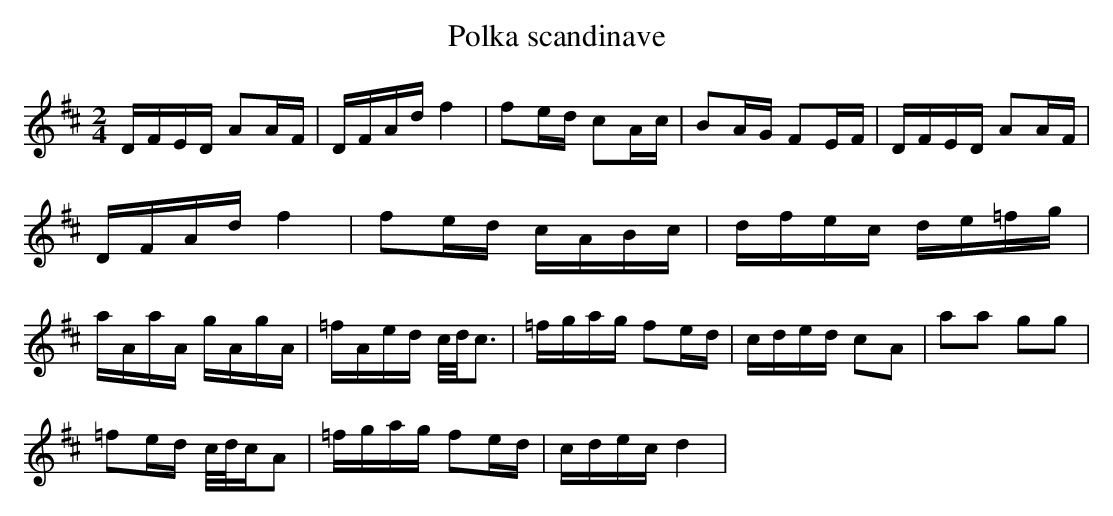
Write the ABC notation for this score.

X:1
T:Polka scandinave
M:2/4
L:1/16
K:D
DFED A2AF|DFAd f4| f2ed c2Ac|B2AG F2EF|DFED A2AF|
DFAd f4| f2ed cABc| dfec de=fg|
aAaA gAgA|=fAed c/2d/2c3|=fgag f2ed|cded c2A2|a2a2 g2g2|
=f2ed c/2d/2cA2|=fgag f2ed|cdec d4|
